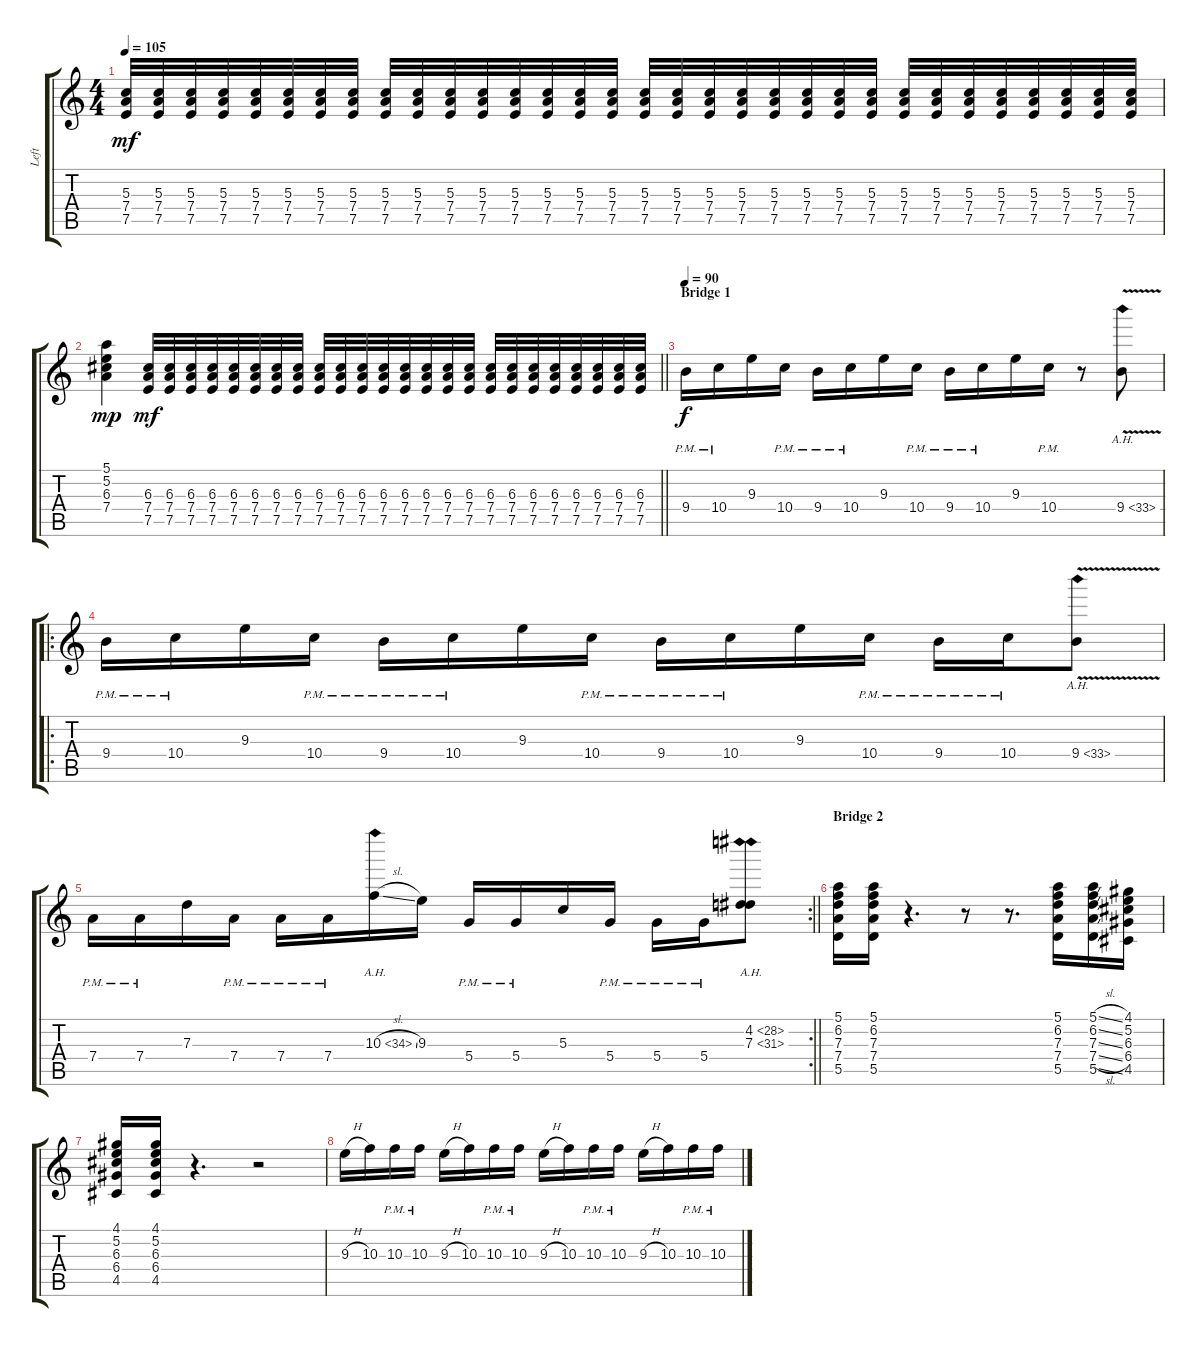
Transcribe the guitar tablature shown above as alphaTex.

\track ("Left" "Left") {instrument distortionguitar}
\staff {score tabs}
\tuning (E4 B3 G3 D3 A2 E2) {hide}
\ts (4 4)
\tempo 105
\clef g2
\ks c
(5.3 7.4 7.5).32{dy mf} (5.3 7.4 7.5).32 (5.3 7.4 7.5).32 (5.3 7.4 7.5).32 (5.3 7.4 7.5).32 (5.3 7.4 7.5).32 (5.3 7.4 7.5).32 (5.3 7.4 7.5).32 (5.3 7.4 7.5).32 (5.3 7.4 7.5).32 (5.3 7.4 7.5).32 (5.3 7.4 7.5).32 (5.3 7.4 7.5).32 (5.3 7.4 7.5).32 (5.3 7.4 7.5).32 (5.3 7.4 7.5).32 (5.3 7.4 7.5).32 (5.3 7.4 7.5).32 (5.3 7.4 7.5).32 (5.3 7.4 7.5).32 (5.3 7.4 7.5).32 (5.3 7.4 7.5).32 (5.3 7.4 7.5).32 (5.3 7.4 7.5).32 (5.3 7.4 7.5).32 (5.3 7.4 7.5).32 (5.3 7.4 7.5).32 (5.3 7.4 7.5).32 (5.3 7.4 7.5).32 (5.3 7.4 7.5).32 (5.3 7.4 7.5).32 (5.3 7.4 7.5).32 |
\barLineRight lightlight
(5.1 5.2 6.3 7.4).4{dy mp} (6.3 7.4 7.5).32{dy mf} (6.3 7.4 7.5).32 (6.3 7.4 7.5).32 (6.3 7.4 7.5).32 (6.3 7.4 7.5).32 (6.3 7.4 7.5).32 (6.3 7.4 7.5).32 (6.3 7.4 7.5).32 (6.3 7.4 7.5).32 (6.3 7.4 7.5).32 (6.3 7.4 7.5).32 (6.3 7.4 7.5).32 (6.3 7.4 7.5).32 (6.3 7.4 7.5).32 (6.3 7.4 7.5).32 (6.3 7.4 7.5).32 (6.3 7.4 7.5).32 (6.3 7.4 7.5).32 (6.3 7.4 7.5).32 (6.3 7.4 7.5).32 (6.3 7.4 7.5).32 (6.3 7.4 7.5).32 (6.3 7.4 7.5).32 (6.3 7.4 7.5).32 |
\section ("" "Bridge 1")
\tempo 90
9.4{pm}.16{dy f} 10.4{pm}.16 9.3.16 10.4{pm}.16 9.4{pm}.16 10.4{pm}.16 9.3.16 10.4{pm}.16 9.4{pm}.16 10.4{pm}.16 9.3.16 10.4{pm}.16 r.8 9.4{ah 24 v}.8 |
\ro
9.4{pm}.16 10.4{pm}.16 9.3.16 10.4{pm}.16 9.4{pm}.16 10.4{pm}.16 9.3.16 10.4{pm}.16 9.4{pm}.16 10.4{pm}.16 9.3.16 10.4{pm}.16 9.4{pm}.16 10.4{pm}.16 9.4{ah 24 v}.8 |
\rc 2
\barLineRight lightlight
7.4{pm}.16 7.4{pm}.16 7.3.16 7.4{pm}.16 7.4{pm}.16 7.4{pm}.16 10.3{ah 24 sl}.16 9.3.16 5.4{pm}.16 5.4{pm}.16 5.3.16 5.4{pm}.16 5.4{pm}.16 5.4{pm}.16 (4.2{ah 24} 7.3{ah 24}).8 |
\section ("" "Bridge 2")
(5.1 6.2 7.3 7.4 5.5).16 (5.1 6.2 7.3 7.4 5.5).16 r.4{d} r.8 r.8{d} (5.1 6.2 7.3 7.4 5.5).16 (5.1{sl} 6.2{sl} 7.3{sl} 7.4{sl} 5.5{sl}).16 (4.1 5.2 6.3 6.4 4.5).16 |
(4.1 5.2 6.3 6.4 4.5).16 (4.1 5.2 6.3 6.4 4.5).16 r.4{d} r.2 |
9.3{h}.16 10.3.16 10.3{pm}.16 10.3{pm}.16 9.3{h}.16 10.3.16 10.3{pm}.16 10.3{pm}.16 9.3{h}.16 10.3.16 10.3{pm}.16 10.3{pm}.16 9.3{h}.16 10.3.16 10.3{pm}.16 10.3{pm}.16
